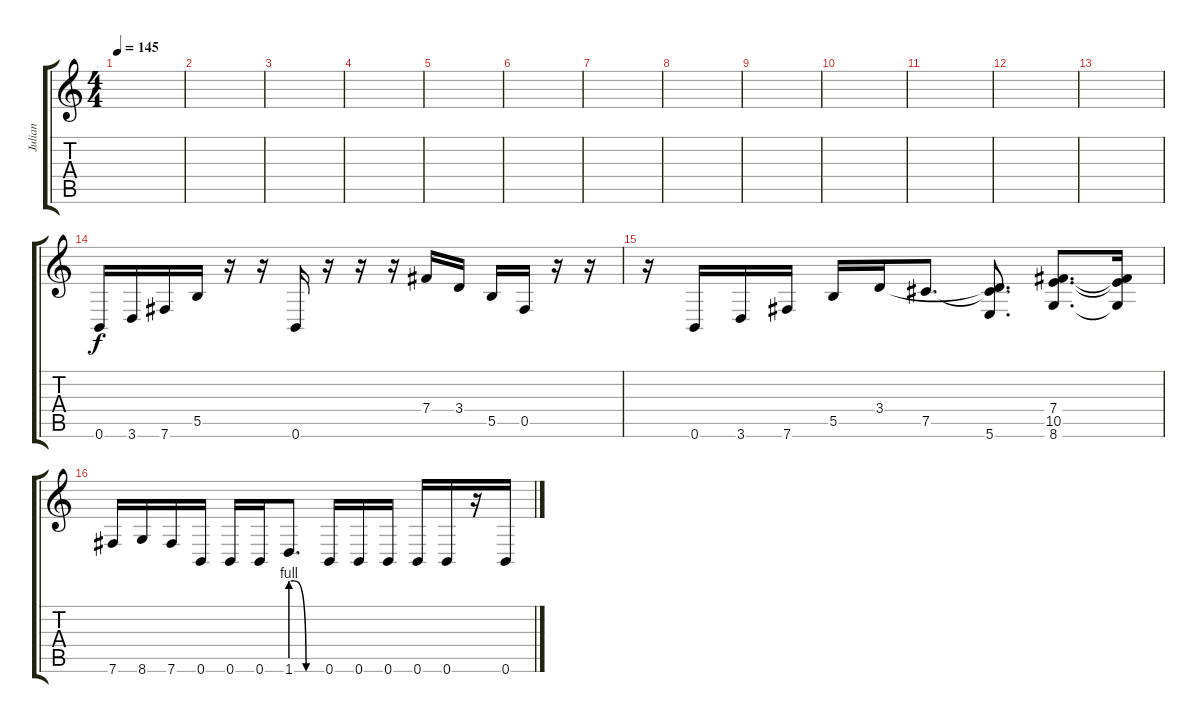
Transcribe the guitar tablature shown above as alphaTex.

\track ("Julian" "Julian") {instrument overdrivenguitar}
\staff {score tabs}
\tuning (Db4 Ab3 E3 B2 Gb2 B1) {hide}
\ts (4 4)
\tempo 145
\clef g2
\ks c
|
|
|
|
|
|
|
|
|
|
|
|
|
0.6.16 3.6.16 7.6.16 5.5.16 r.16 r.16 0.6.16 r.16 r.16 r.16 7.4.16 3.4.16 5.5.16 0.5.16 r.16 r.16 |
r.16 0.6.16 3.6.16 7.6.16 5.5.16 3.4.16 7.5.8{d} (3.4{t} 7.5{t} 5.6).8{d} (7.4 10.5 8.6).8{d} (7.4{t} 10.5{t} 8.6{t}).16 |
7.6.16 8.6.16 7.6.16 0.6.16 0.6.16 0.6.16 1.6{be (custom 0 4 6 4 30 0 60 0)}.8{d} 0.6.16 0.6.16 0.6.16 0.6.16 0.6.16 r.16 0.6.16
